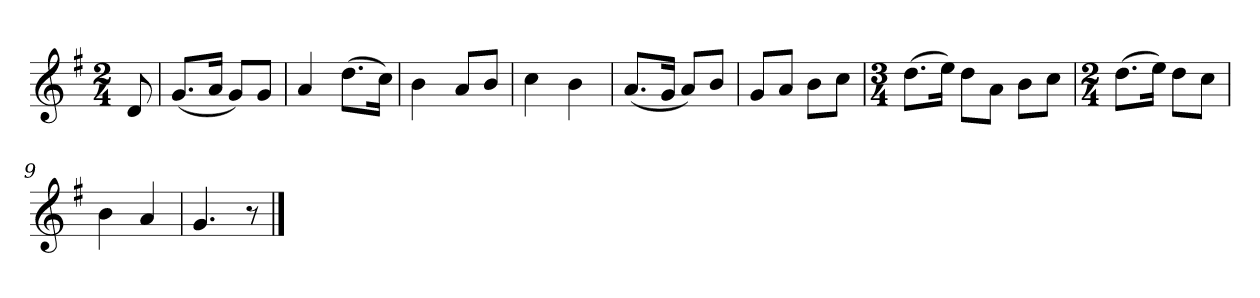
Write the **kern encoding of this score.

**kern
*part1
*staff1
*k[f#]
*M2/4
*MM120
=
8d
=1
(8.gL
16aJk
8gL)
8gJ
=2
4a
(8.ddL
16ccJk)
=3
4b
8aL
8bJ
=4
4cc
4b
=5
(8.aL
16gJk
8aL)
8bJ
=6
8gL
8aJ
8bL
8ccJ
=7
*M3/4
(8.ddL
16eeJk)
8ddL
8aJ
8bL
8ccJ
=8
*M2/4
(8.ddL
16eeJk)
8ddL
8ccJ
=9
4b
4a
=10
4.g
8r
==
*-
